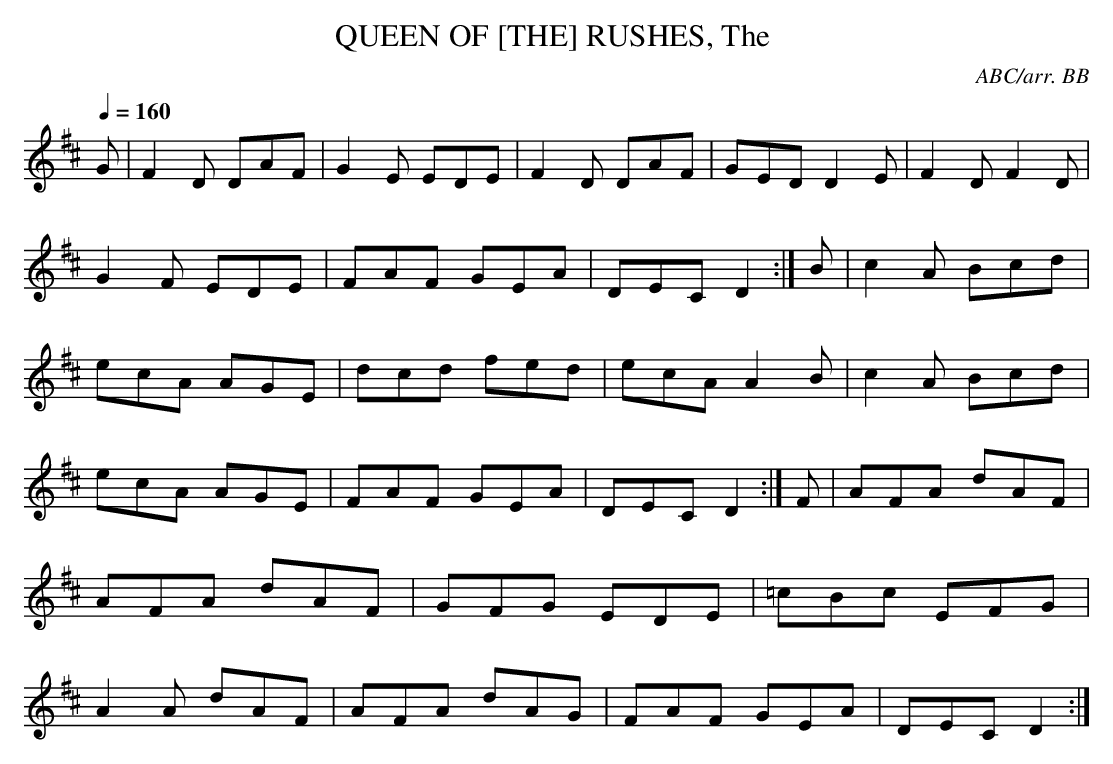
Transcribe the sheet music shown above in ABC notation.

X:1
T:QUEEN OF [THE] RUSHES, The \
C:ABC/arr. BB\
M:6/8\
Q:1/4=160\
K:D\
G|F2D DAF|G2E EDE|F2D DAF|GED D2E|\
F2D F2D|G2F EDE|FAF GEA|DEC D2:|\
B|c2A Bcd|ecA AGE|dcd fed|ecA A2B|\
c2A Bcd|ecA AGE|FAF GEA|DEC D2:|\
F|AFA dAF|AFA dAF|GFG EDE|=cBc EFG|\
A2A dAF|AFA dAG|FAF GEA|DEC D2 :|\
\
\
